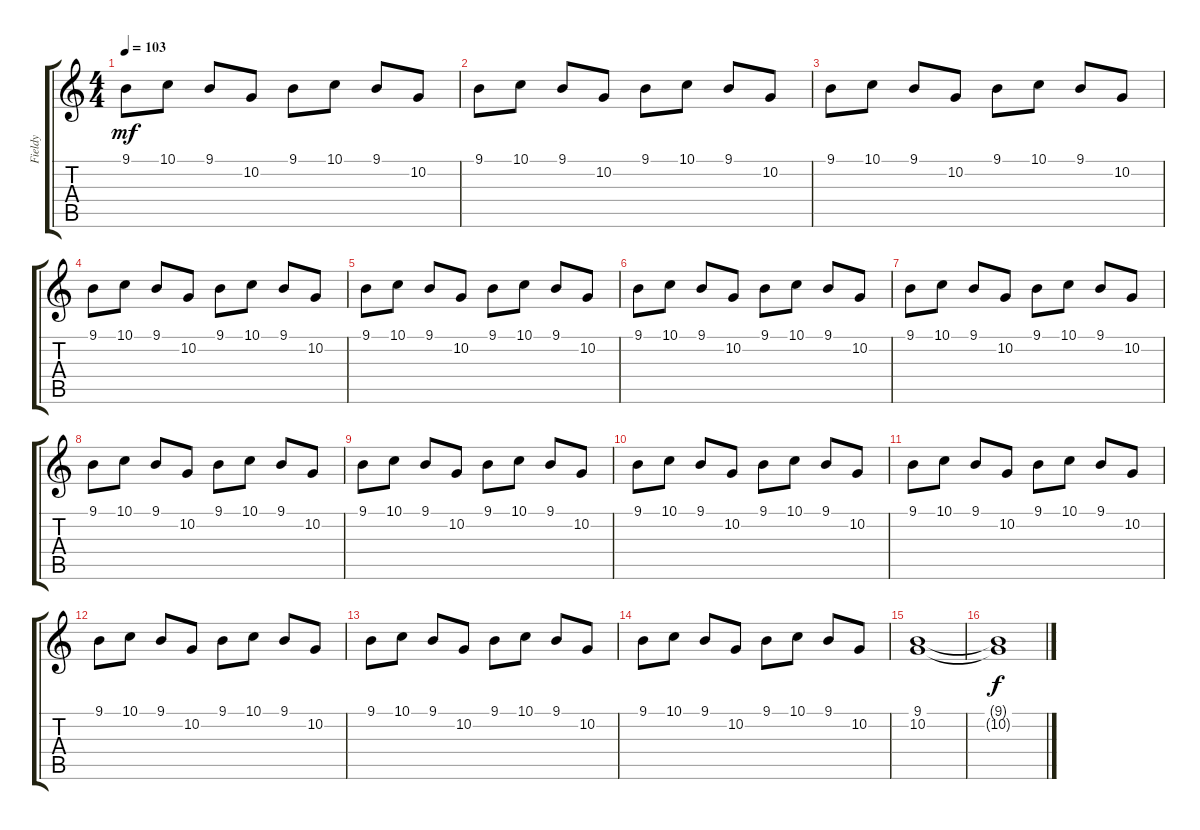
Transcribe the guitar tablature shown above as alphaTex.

\track ("Fieldy" "Fieldy") {instrument electricgrandpiano}
\staff {score tabs}
\tuning (D4 A3 F3 C3 G2 C2) {hide}
\ts (4 4)
\tempo 103
\clef g2
\ks c
9.1.8{dy mf volume 6} 10.1.8 9.1.8 10.2.8 9.1.8 10.1.8 9.1.8 10.2.8 |
9.1.8 10.1.8 9.1.8 10.2.8 9.1.8 10.1.8 9.1.8 10.2.8 |
9.1.8 10.1.8 9.1.8 10.2.8 9.1.8 10.1.8 9.1.8 10.2.8 |
9.1.8 10.1.8 9.1.8 10.2.8 9.1.8 10.1.8 9.1.8 10.2.8 |
9.1.8{balance 2} 10.1.8 9.1.8 10.2.8 9.1.8 10.1.8 9.1.8 10.2.8 |
9.1.8 10.1.8 9.1.8 10.2.8 9.1.8 10.1.8 9.1.8 10.2.8 |
9.1.8 10.1.8 9.1.8 10.2.8 9.1.8 10.1.8 9.1.8 10.2.8 |
9.1.8 10.1.8 9.1.8 10.2.8 9.1.8 10.1.8 9.1.8 10.2.8 |
9.1.8{balance 2} 10.1.8 9.1.8 10.2.8 9.1.8 10.1.8 9.1.8 10.2.8 |
9.1.8{balance 4} 10.1.8 9.1.8 10.2.8 9.1.8 10.1.8 9.1.8 10.2.8 |
9.1.8{volume 13 balance 6} 10.1.8 9.1.8 10.2.8 9.1.8 10.1.8 9.1.8 10.2.8 |
9.1.8{balance 8} 10.1.8 9.1.8 10.2.8 9.1.8 10.1.8 9.1.8 10.2.8 |
9.1.8 10.1.8 9.1.8 10.2.8 9.1.8 10.1.8 9.1.8 10.2.8 |
9.1.8 10.1.8 9.1.8 10.2.8 9.1.8 10.1.8 9.1.8 10.2.8 |
(9.1 10.2).1 |
(9.1{t} 10.2{t}).1{dy f}
